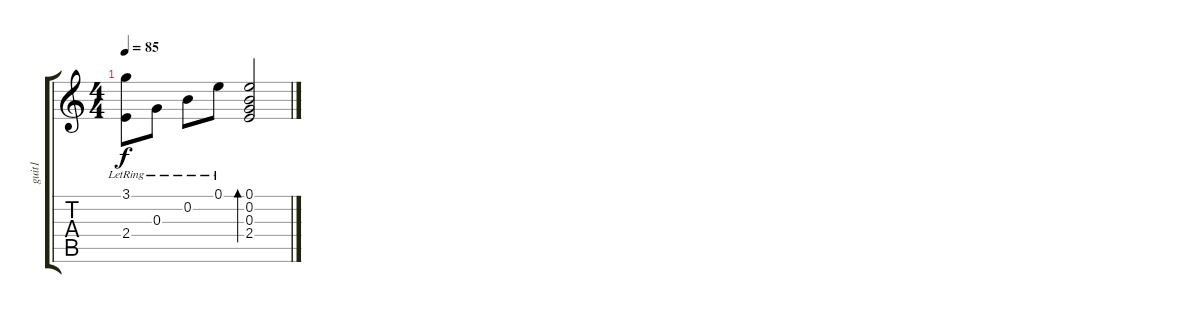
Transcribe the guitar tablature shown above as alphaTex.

\track ("guit1" "guit1") {instrument acousticguitarsteel}
\staff {score tabs}
\tuning (E4 B3 G3 D3 A2 E2) {hide}
\ts (4 4)
\tempo 85
\clef g2
\ks c
(3.1{lr} 2.4{lr}).8{dy f} 0.3{lr}.8 0.2{lr}.8 0.1{lr}.8 (0.1 0.2 0.3 2.4).2{bd 60}
